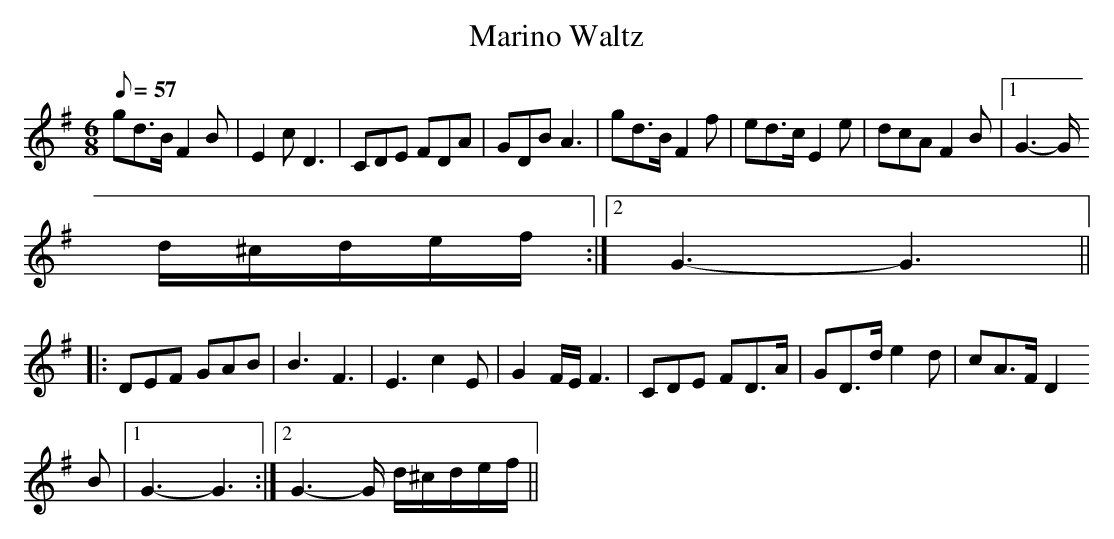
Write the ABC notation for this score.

X:1
T:Marino Waltz
M:6/8
L:1/8
Q:57
K:G
gd>B F2 B|E2 c D3|CDE FDA|GDB A3|gd>B F2 f|ed>c E2 e|dcA F2 B|1G3-G/2
d/2^c/2d/2e/2f/2:|2G3-G3||
|:DEF GAB|B3 F3|E3 c2 E|G2 F/2E/2 F3|CDE FD>A|GD>d e2 d|cA>F D2
B|1G3-G3:|2G3-G/2 d/2^c/2d/2e/2f/2||
